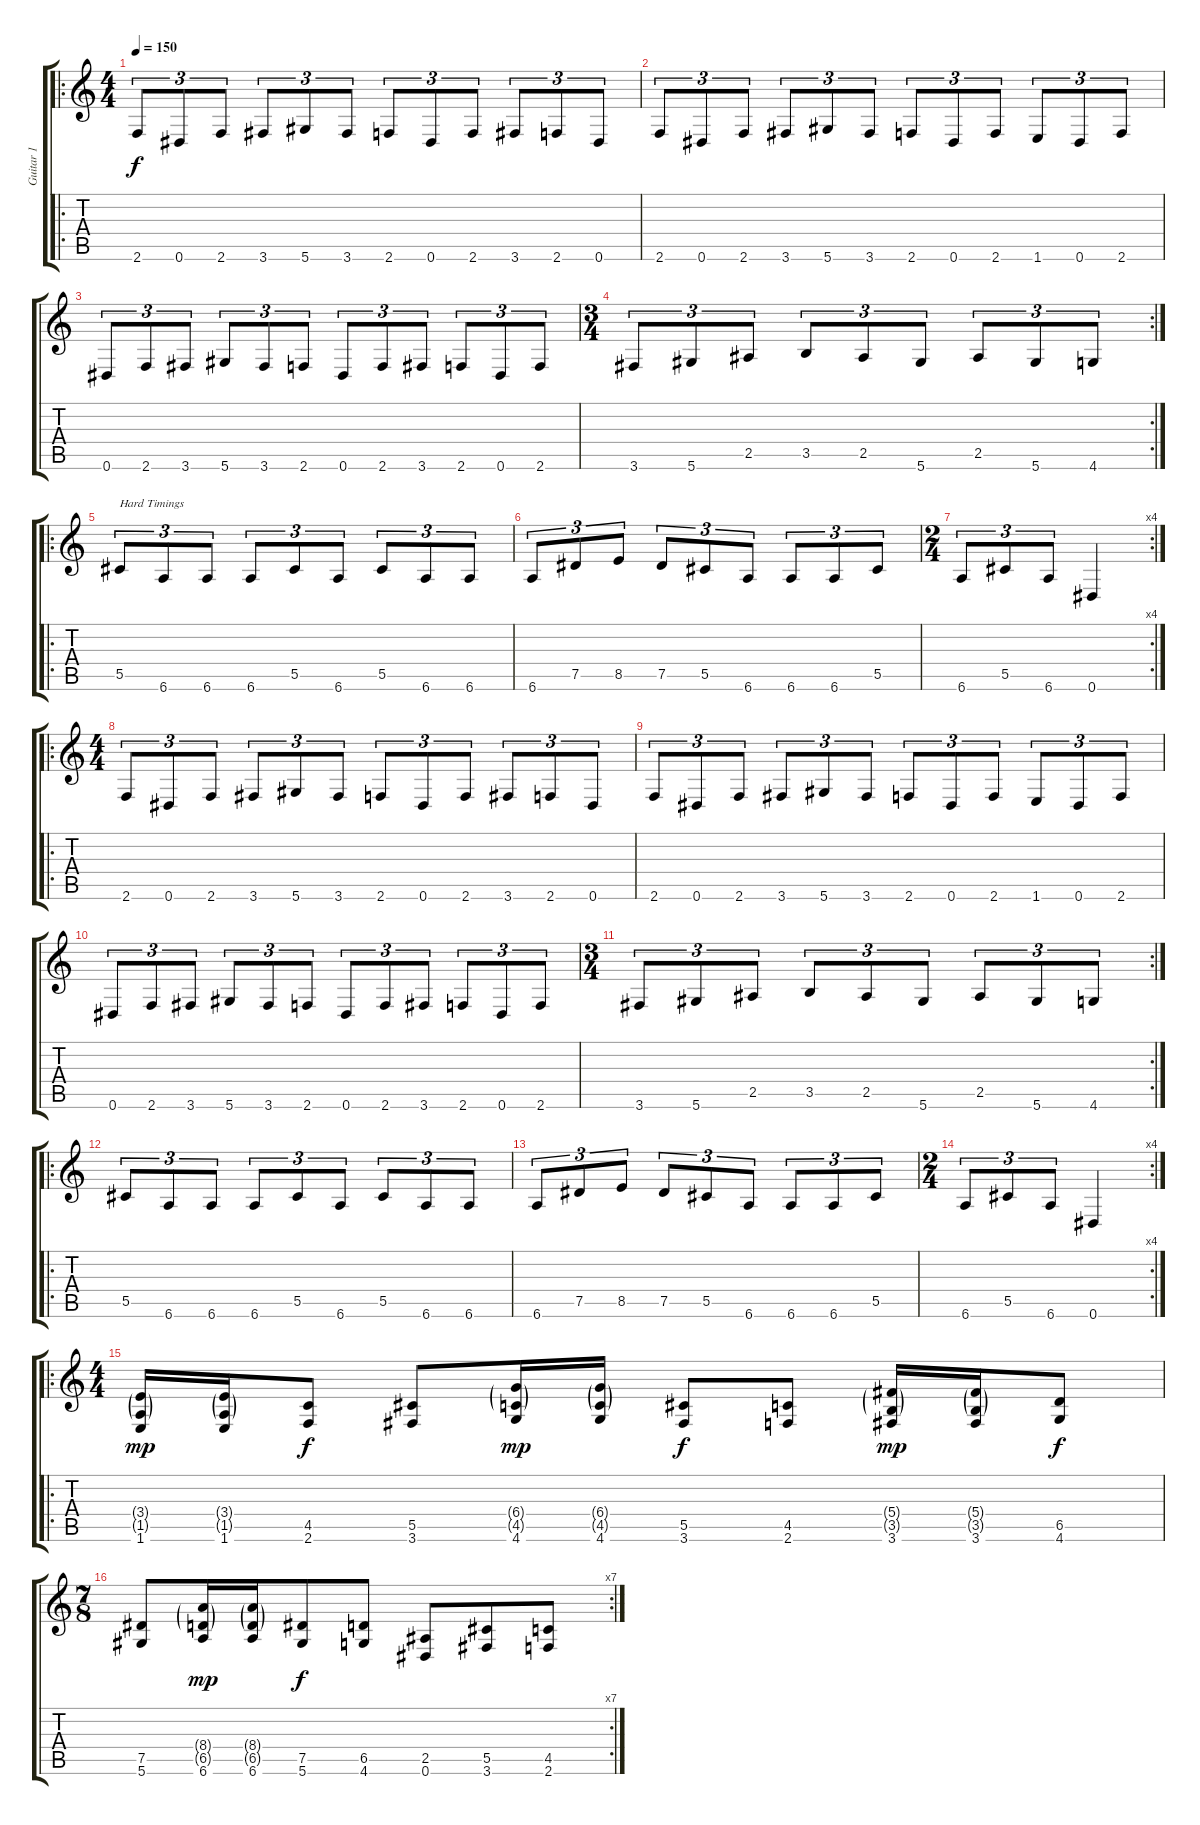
\track ("Guitar 1" "Guitar 1") {instrument distortionguitar}
\staff {score tabs}
\tuning (Eb4 Bb3 Gb3 Db3 Ab2 Eb2) {hide}
\ro
\ts (4 4)
\tempo 150
\clef g2
\ks c
2.6.8{tu (3 2) dy f instrument distortionguitar} 0.6.8{tu (3 2)} 2.6.8{tu (3 2)} 3.6.8{tu (3 2)} 5.6.8{tu (3 2)} 3.6.8{tu (3 2)} 2.6.8{tu (3 2)} 0.6.8{tu (3 2)} 2.6.8{tu (3 2)} 3.6.8{tu (3 2)} 2.6.8{tu (3 2)} 0.6.8{tu (3 2)} |
2.6.8{tu (3 2)} 0.6.8{tu (3 2)} 2.6.8{tu (3 2)} 3.6.8{tu (3 2)} 5.6.8{tu (3 2)} 3.6.8{tu (3 2)} 2.6.8{tu (3 2)} 0.6.8{tu (3 2)} 2.6.8{tu (3 2)} 1.6.8{tu (3 2)} 0.6.8{tu (3 2)} 2.6.8{tu (3 2)} |
0.6.8{tu (3 2)} 2.6.8{tu (3 2)} 3.6.8{tu (3 2)} 5.6.8{tu (3 2)} 3.6.8{tu (3 2)} 2.6.8{tu (3 2)} 0.6.8{tu (3 2)} 2.6.8{tu (3 2)} 3.6.8{tu (3 2)} 2.6.8{tu (3 2)} 0.6.8{tu (3 2)} 2.6.8{tu (3 2)} |
\rc 2
\ts (3 4)
3.6.8{tu (3 2)} 5.6.8{tu (3 2)} 2.5.8{tu (3 2)} 3.5.8{tu (3 2)} 2.5.8{tu (3 2)} 5.6.8{tu (3 2)} 2.5.8{tu (3 2)} 5.6.8{tu (3 2)} 4.6.8{tu (3 2)} |
\ro
5.5.8{tu (3 2) txt "Hard Timings"} 6.6.8{tu (3 2)} 6.6.8{tu (3 2)} 6.6.8{tu (3 2)} 5.5.8{tu (3 2)} 6.6.8{tu (3 2)} 5.5.8{tu (3 2)} 6.6.8{tu (3 2)} 6.6.8{tu (3 2)} |
6.6.8{tu (3 2)} 7.5.8{tu (3 2)} 8.5.8{tu (3 2)} 7.5.8{tu (3 2)} 5.5.8{tu (3 2)} 6.6.8{tu (3 2)} 6.6.8{tu (3 2)} 6.6.8{tu (3 2)} 5.5.8{tu (3 2)} |
\rc 4
\ts (2 4)
6.6.8{tu (3 2)} 5.5.8{tu (3 2)} 6.6.8{tu (3 2)} 0.6.4 |
\ro
\ts (4 4)
2.6.8{tu (3 2)} 0.6.8{tu (3 2)} 2.6.8{tu (3 2)} 3.6.8{tu (3 2)} 5.6.8{tu (3 2)} 3.6.8{tu (3 2)} 2.6.8{tu (3 2)} 0.6.8{tu (3 2)} 2.6.8{tu (3 2)} 3.6.8{tu (3 2)} 2.6.8{tu (3 2)} 0.6.8{tu (3 2)} |
2.6.8{tu (3 2)} 0.6.8{tu (3 2)} 2.6.8{tu (3 2)} 3.6.8{tu (3 2)} 5.6.8{tu (3 2)} 3.6.8{tu (3 2)} 2.6.8{tu (3 2)} 0.6.8{tu (3 2)} 2.6.8{tu (3 2)} 1.6.8{tu (3 2)} 0.6.8{tu (3 2)} 2.6.8{tu (3 2)} |
0.6.8{tu (3 2)} 2.6.8{tu (3 2)} 3.6.8{tu (3 2)} 5.6.8{tu (3 2)} 3.6.8{tu (3 2)} 2.6.8{tu (3 2)} 0.6.8{tu (3 2)} 2.6.8{tu (3 2)} 3.6.8{tu (3 2)} 2.6.8{tu (3 2)} 0.6.8{tu (3 2)} 2.6.8{tu (3 2)} |
\rc 2
\ts (3 4)
3.6.8{tu (3 2)} 5.6.8{tu (3 2)} 2.5.8{tu (3 2)} 3.5.8{tu (3 2)} 2.5.8{tu (3 2)} 5.6.8{tu (3 2)} 2.5.8{tu (3 2)} 5.6.8{tu (3 2)} 4.6.8{tu (3 2)} |
\ro
5.5.8{tu (3 2)} 6.6.8{tu (3 2)} 6.6.8{tu (3 2)} 6.6.8{tu (3 2)} 5.5.8{tu (3 2)} 6.6.8{tu (3 2)} 5.5.8{tu (3 2)} 6.6.8{tu (3 2)} 6.6.8{tu (3 2)} |
6.6.8{tu (3 2)} 7.5.8{tu (3 2)} 8.5.8{tu (3 2)} 7.5.8{tu (3 2)} 5.5.8{tu (3 2)} 6.6.8{tu (3 2)} 6.6.8{tu (3 2)} 6.6.8{tu (3 2)} 5.5.8{tu (3 2)} |
\rc 4
\ts (2 4)
6.6.8{tu (3 2)} 5.5.8{tu (3 2)} 6.6.8{tu (3 2)} 0.6.4 |
\ro
\ts (4 4)
(3.4{g} 1.5{g} 1.6).16{dy mp} (3.4{g} 1.5{g} 1.6).16 (4.5 2.6).8{dy f} (5.5 3.6).8 (6.4{g} 4.5{g} 4.6).16{dy mp} (6.4{g} 4.5{g} 4.6).16 (5.5 3.6).8{dy f} (4.5 2.6).8 (5.4{g} 3.5{g} 3.6).16{dy mp} (5.4{g} 3.5{g} 3.6).16 (6.5 4.6).8{dy f} |
\rc 7
\ts (7 8)
(7.5 5.6).8 (8.4{g} 6.5{g} 6.6).16{dy mp} (8.4{g} 6.5{g} 6.6).16 (7.5 5.6).8{dy f} (6.5 4.6).8 (2.5 0.6).8 (5.5 3.6).8 (4.5 2.6).8
